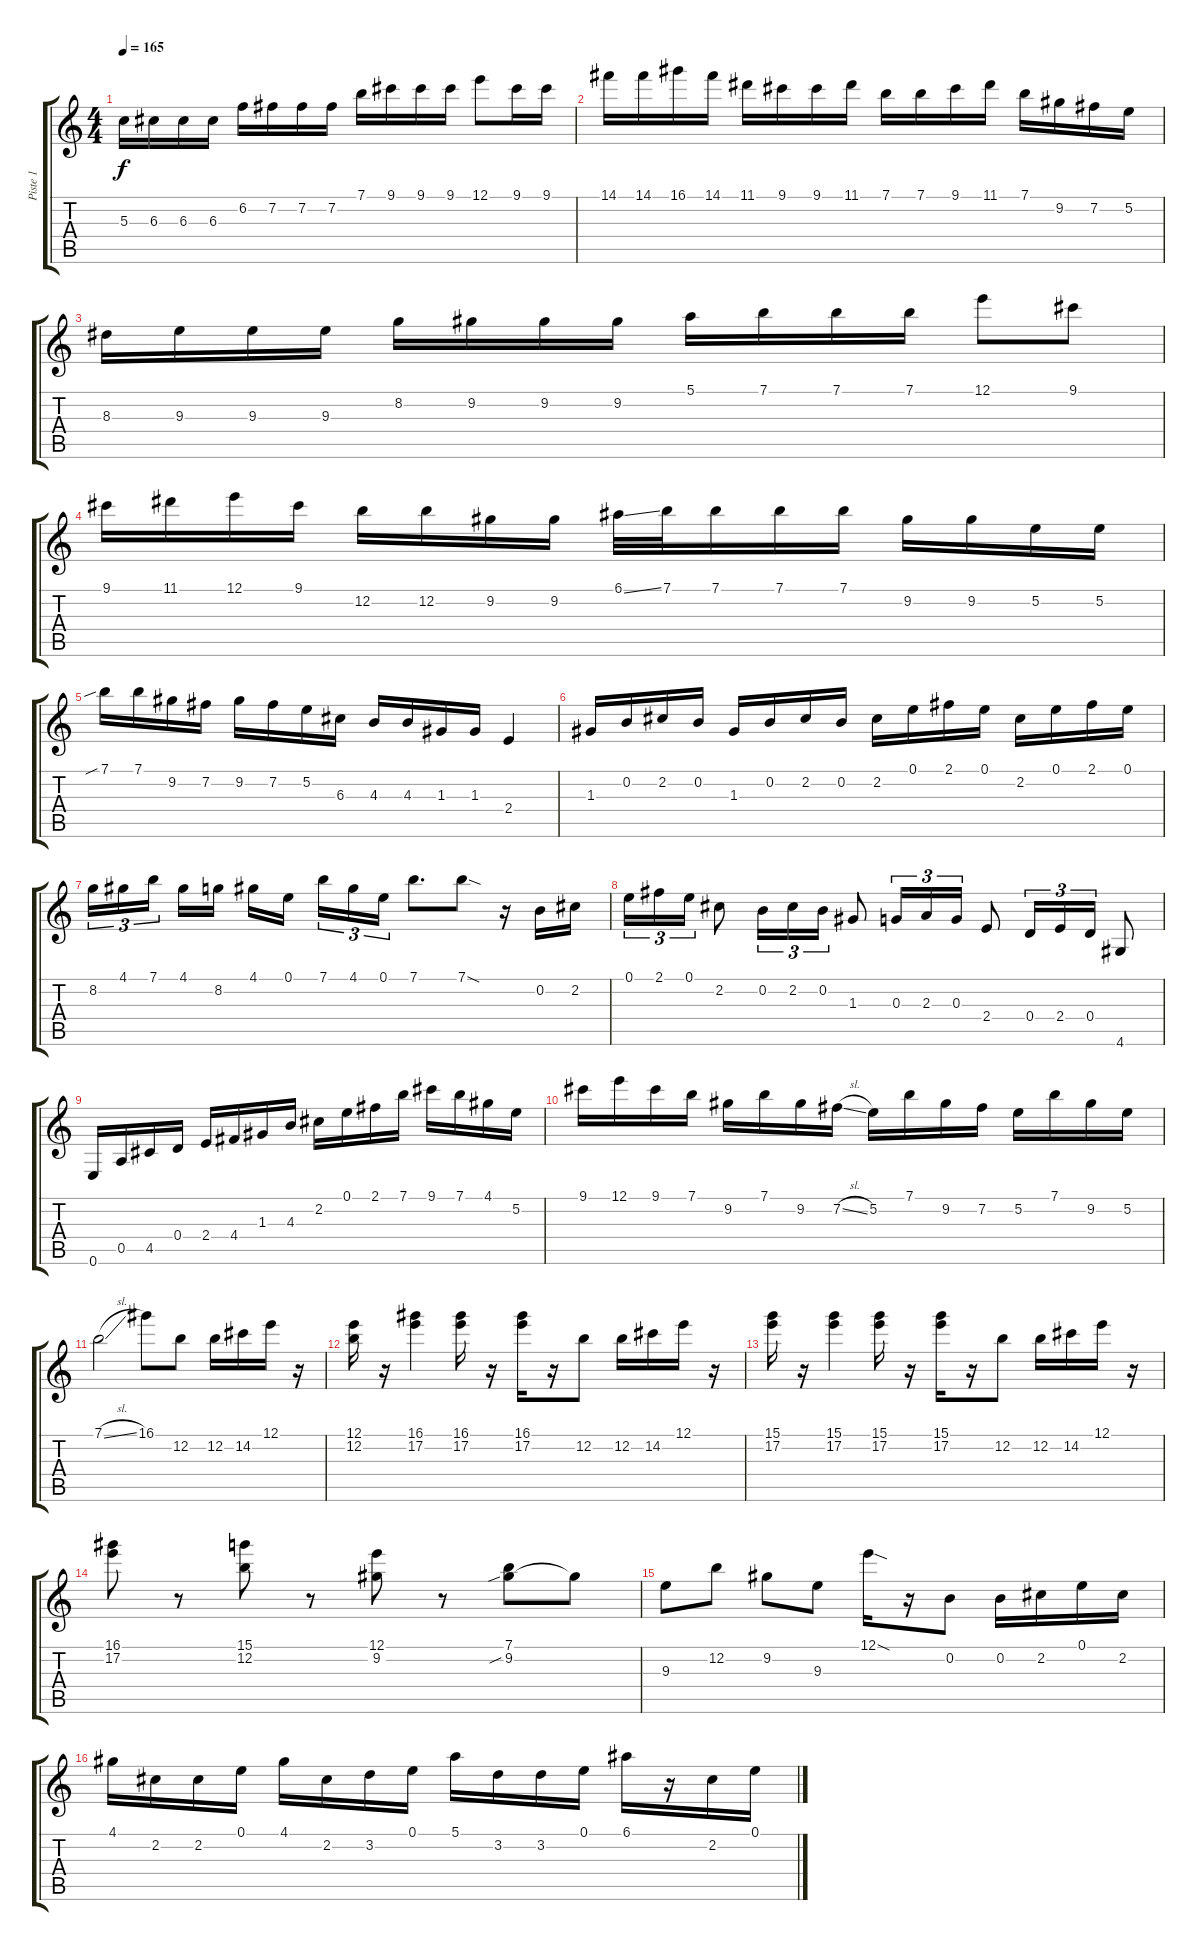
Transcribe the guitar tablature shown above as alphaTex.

\track ("Piste 1" "Piste 1") {instrument acousticguitarsteel}
\staff {score tabs}
\tuning (E4 B3 G3 D3 A2 E2) {hide}
\ts (4 4)
\tempo 165
\clef g2
\ks c
5.3.16{dy f} 6.3.16 6.3.16 6.3.16 6.2.16 7.2.16 7.2.16 7.2.16 7.1.16 9.1.16 9.1.16 9.1.16 12.1.8 9.1.16 9.1.16 |
14.1.16 14.1.16 16.1.16 14.1.16 11.1.16 9.1.16 9.1.16 11.1.16 7.1.16 7.1.16 9.1.16 11.1.16 7.1.16 9.2.16 7.2.16 5.2.16 |
8.3.16 9.3.16 9.3.16 9.3.16 8.2.16 9.2.16 9.2.16 9.2.16 5.1.16 7.1.16 7.1.16 7.1.16 12.1.8 9.1.8 |
9.1.16 11.1.16 12.1.16 9.1.16 12.2.16 12.2.16 9.2.16 9.2.16 6.1{ss}.32 7.1.32 7.1.16 7.1.16 7.1.16 9.2.16 9.2.16 5.2.16 5.2.16 |
7.1{sib}.16 7.1.16 9.2.16 7.2.16 9.2.16 7.2.16 5.2.16 6.3.16 4.3.16 4.3.16 1.3.16 1.3.16 2.4.4 |
1.3.16 0.2.16 2.2.16 0.2.16 1.3.16 0.2.16 2.2.16 0.2.16 2.2.16 0.1.16 2.1.16 0.1.16 2.2.16 0.1.16 2.1.16 0.1.16 |
8.2.16{tu (3 2)} 4.1.16{tu (3 2)} 7.1.16{tu (3 2) beam splitsecondary} 4.1.16 8.2.16 4.1.16 0.1.16{beam splitsecondary} 7.1.16{tu (3 2)} 4.1.16{tu (3 2)} 0.1.16{tu (3 2)} 7.1.8{d} 7.1{sod}.8 r.16 0.2.16 2.2.16 |
0.1.16{tu (3 2)} 2.1.16{tu (3 2)} 0.1.16{tu (3 2)} 2.2.8 0.2.16{tu (3 2)} 2.2.16{tu (3 2)} 0.2.16{tu (3 2)} 1.3.8 0.3.16{tu (3 2)} 2.3.16{tu (3 2)} 0.3.16{tu (3 2)} 2.4.8 0.4.16{tu (3 2)} 2.4.16{tu (3 2)} 0.4.16{tu (3 2)} 4.6.8 |
0.6.16 0.5.16 4.5.16 0.4.16 2.4.16 4.4.16 1.3.16 4.3.16 2.2.16 0.1.16 2.1.16 7.1.16 9.1.16 7.1.16 4.1.16 5.2.16 |
9.1.16 12.1.16 9.1.16 7.1.16 9.2.16 7.1.16 9.2.16 7.2{sl}.16 5.2.16 7.1.16 9.2.16 7.2.16 5.2.16 7.1.16 9.2.16 5.2.16 |
7.1{sl}.2 16.1.8 12.2.8 12.2.16 14.2.16 12.1.16 r.16 |
(12.1 12.2).16 r.16 (16.1 17.2).4 (16.1 17.2).16 r.16 (16.1 17.2).16 r.16 12.2.8 12.2.16 14.2.16 12.1.16 r.16 |
(15.1 17.2).16 r.16 (15.1 17.2).4 (15.1 17.2).16 r.16 (15.1 17.2).16 r.16 12.2.8 12.2.16 14.2.16 12.1.16 r.16 |
(16.1 17.2).8 r.8 (15.1 12.2).8 r.8 (12.1 9.2).8 r.8 (7.1 9.2{sib}).8 9.2{t}.8 |
9.3.8 12.2.8 9.2.8 9.3.8 12.1{sod}.16 r.16 0.2.8 0.2.16 2.2.16 0.1.16 2.2.16 |
4.1.16 2.2.16 2.2.16 0.1.16 4.1.16 2.2.16 3.2.16 0.1.16 5.1.16 3.2.16 3.2.16 0.1.16 6.1.16 r.16 2.2.16 0.1.16
